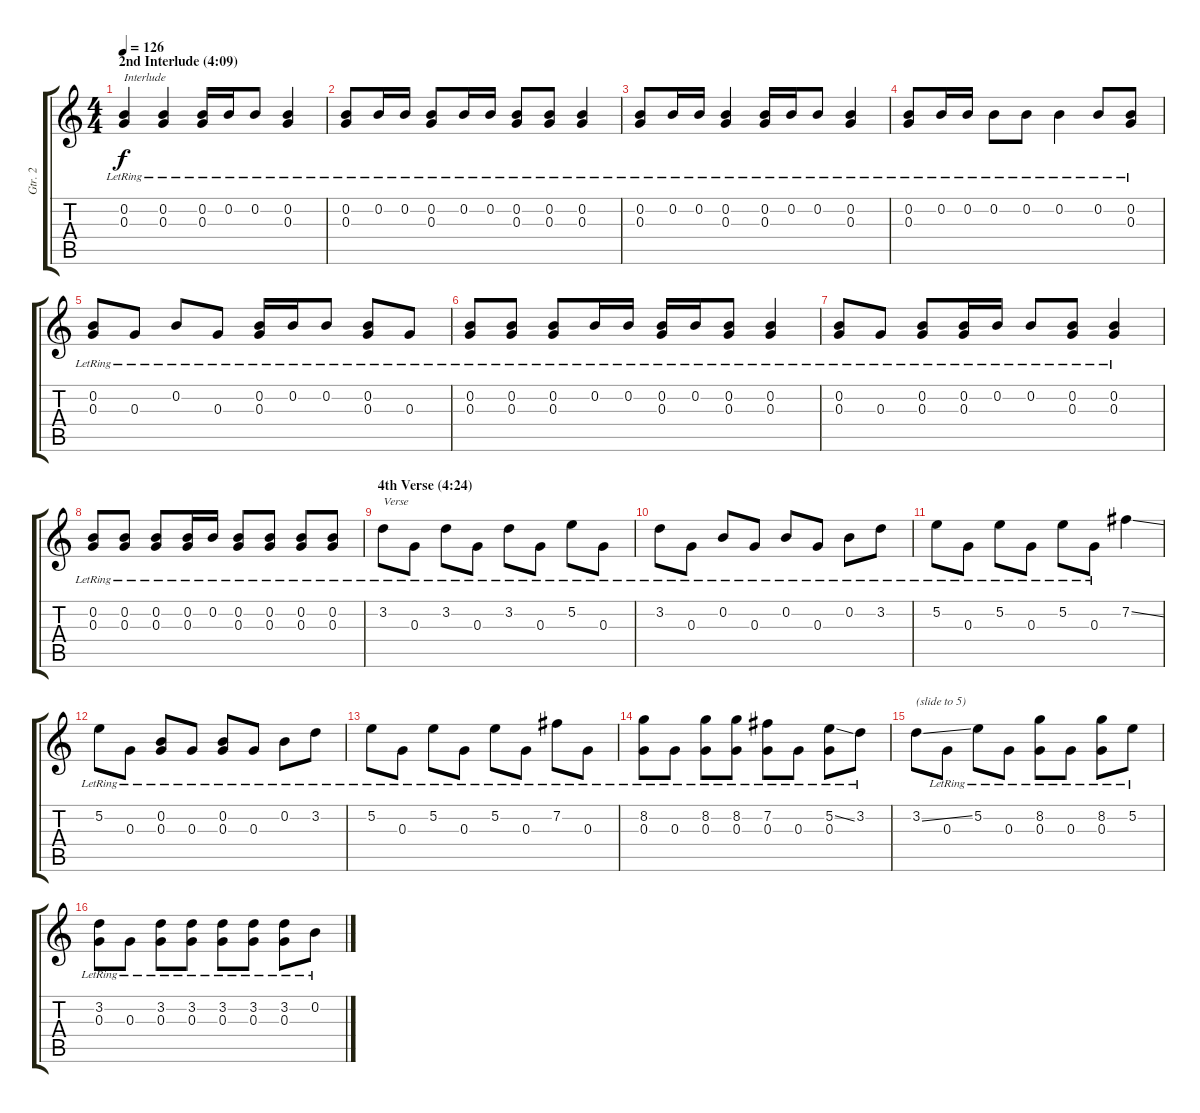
\track ("Gtr. 2" "Gtr. 2") {instrument electricguitarclean}
\staff {score tabs}
\tuning (E4 B3 G3 D3 A2 E2) {hide}
\ts (4 4)
\section ("" "2nd Interlude (4:09)")
\tempo 126
\clef g2
\ks c
(0.2{lr} 0.3{lr}).4{txt "Interlude" dy f} (0.2{lr} 0.3{lr}).4 (0.2{lr} 0.3{lr}).16 0.2{lr}.16 0.2{lr}.8 (0.2{lr} 0.3{lr}).4 |
(0.2{lr} 0.3{lr}).8 0.2{lr}.16 0.2{lr}.16 (0.2{lr} 0.3{lr}).8 0.2{lr}.16 0.2{lr}.16 (0.2{lr} 0.3{lr}).8 (0.2{lr} 0.3{lr}).8 (0.2{lr} 0.3{lr}).4 |
(0.2{lr} 0.3{lr}).8 0.2{lr}.16 0.2{lr}.16 (0.2{lr} 0.3{lr}).4 (0.2{lr} 0.3{lr}).16 0.2{lr}.16 0.2{lr}.8 (0.2{lr} 0.3{lr}).4 |
(0.2{lr} 0.3{lr}).8 0.2{lr}.16 0.2{lr}.16 0.2{lr}.8 0.2{lr}.8 0.2{lr}.4 0.2{lr}.8 (0.2{lr} 0.3{lr}).8 |
(0.2{lr} 0.3{lr}).8 0.3{lr}.8 0.2{lr}.8 0.3{lr}.8 (0.2{lr} 0.3{lr}).16 0.2{lr}.16 0.2{lr}.8 (0.2{lr} 0.3{lr}).8 0.3{lr}.8 |
(0.2{lr} 0.3{lr}).8 (0.2{lr} 0.3{lr}).8 (0.2{lr} 0.3{lr}).8 0.2{lr}.16 0.2{lr}.16 (0.2{lr} 0.3{lr}).16 0.2{lr}.16 (0.2{lr} 0.3{lr}).8 (0.2{lr} 0.3{lr}).4 |
(0.2{lr} 0.3{lr}).8 0.3{lr}.8 (0.2{lr} 0.3{lr}).8 (0.2{lr} 0.3{lr}).16 0.2{lr}.16 0.2{lr}.8 (0.2{lr} 0.3{lr}).8 (0.2{lr} 0.3{lr}).4 |
(0.2{lr} 0.3{lr}).8 (0.2{lr} 0.3{lr}).8 (0.2{lr} 0.3{lr}).8 (0.2{lr} 0.3{lr}).16 0.2{lr}.16 (0.2{lr} 0.3{lr}).8 (0.2{lr} 0.3{lr}).8 (0.2{lr} 0.3{lr}).8 (0.2{lr} 0.3{lr}).8 |
\section ("" "4th Verse (4:24)")
3.2{lr}.8{txt "Verse"} 0.3{lr}.8 3.2{lr}.8 0.3{lr}.8 3.2{lr}.8 0.3{lr}.8 5.2{lr}.8 0.3{lr}.8 |
3.2{lr}.8 0.3{lr}.8 0.2{lr}.8 0.3{lr}.8 0.2{lr}.8 0.3{lr}.8 0.2{lr}.8 3.2{lr}.8 |
5.2{lr}.8 0.3{lr}.8 5.2{lr}.8 0.3{lr}.8 5.2{lr}.8 0.3{lr}.8 7.2{ss}.4 |
5.2{lr}.8 0.3{lr}.8 (0.2{lr} 0.3{lr}).8 0.3{lr}.8 (0.2{lr} 0.3{lr}).8 0.3{lr}.8 0.2{lr}.8 3.2{lr}.8 |
5.2{lr}.8 0.3{lr}.8 5.2{lr}.8 0.3{lr}.8 5.2{lr}.8 0.3{lr}.8 7.2{lr}.8 0.3{lr}.8 |
(8.2{lr} 0.3{lr}).8 0.3{lr}.8 (8.2{lr} 0.3{lr}).8 (8.2{lr} 0.3{lr}).8 (7.2{lr} 0.3{lr}).8 0.3{lr}.8 (5.2{ss} 0.3{lr}).8 3.2{lr}.8 |
3.2{ss}.8{txt "(slide to 5)"} 0.3{lr}.8 5.2{lr}.8 0.3{lr}.8 (8.2{lr} 0.3{lr}).8 0.3{lr}.8 (8.2{lr} 0.3{lr}).8 5.2{lr}.8 |
(3.2{lr} 0.3{lr}).8 0.3{lr}.8 (3.2{lr} 0.3{lr}).8 (3.2{lr} 0.3{lr}).8 (3.2{lr} 0.3{lr}).8 (3.2{lr} 0.3{lr}).8 (3.2{lr} 0.3{lr}).8 0.2{lr}.8
